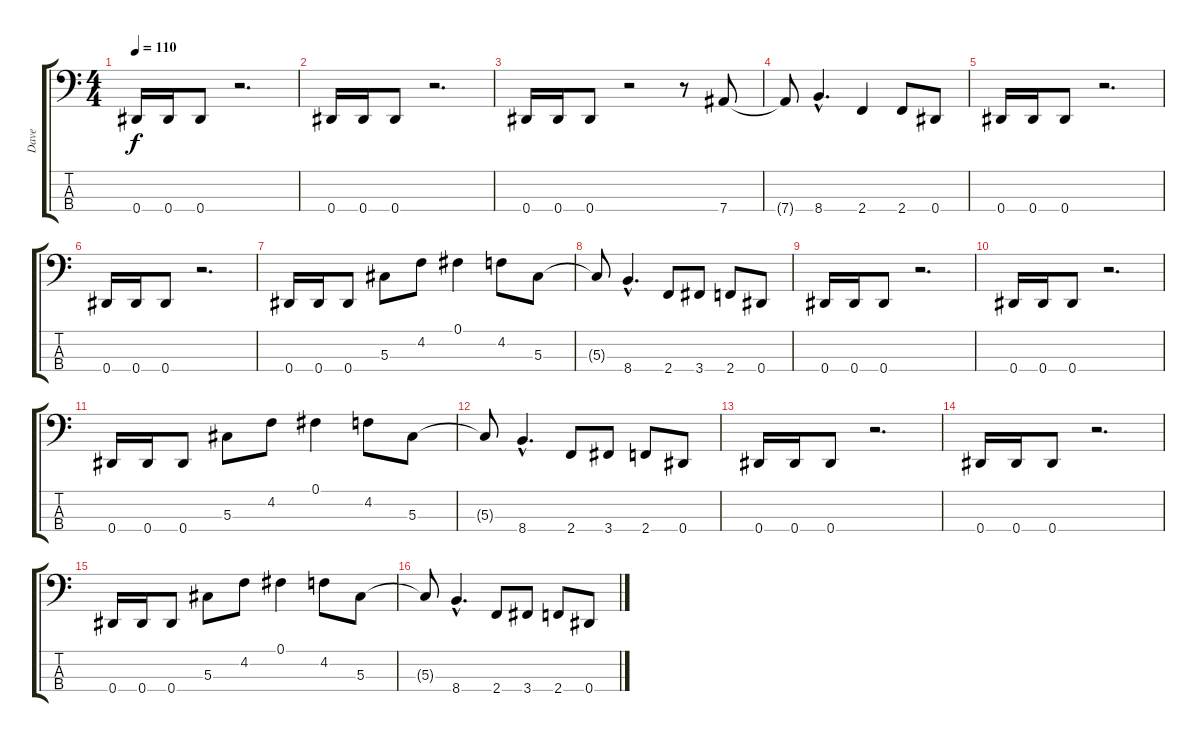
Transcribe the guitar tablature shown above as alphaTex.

\track ("Dave" "Dave") {instrument electricbasspick}
\staff {score tabs}
\tuning (Gb2 Db2 Ab1 Eb1) {hide}
\ts (4 4)
\tempo 110
\tempo 140
\tempo 110
\clef f4
\ks c
0.4.16{dy f instrument electricbasspick} 0.4.16 0.4.8 r.2{d} |
0.4.16 0.4.16 0.4.8 r.2{d} |
0.4.16 0.4.16 0.4.8 r.2 r.8 7.4.8 |
7.4{t}.8 8.4{hac}.4{d} 2.4.4 2.4.8 0.4.8 |
0.4.16 0.4.16 0.4.8 r.2{d} |
0.4.16 0.4.16 0.4.8 r.2{d} |
0.4.16 0.4.16 0.4.8 5.3.8 4.2.8 0.1.4 4.2.8 5.3.8 |
5.3{t}.8 8.4{hac}.4{d} 2.4.8 3.4.8 2.4.8 0.4.8 |
0.4.16 0.4.16 0.4.8 r.2{d} |
0.4.16 0.4.16 0.4.8 r.2{d} |
0.4.16 0.4.16 0.4.8 5.3.8 4.2.8 0.1.4 4.2.8 5.3.8 |
5.3{t}.8 8.4{hac}.4{d} 2.4.8 3.4.8 2.4.8 0.4.8 |
0.4.16 0.4.16 0.4.8 r.2{d} |
0.4.16 0.4.16 0.4.8 r.2{d} |
0.4.16 0.4.16 0.4.8 5.3.8 4.2.8 0.1.4 4.2.8 5.3.8 |
5.3{t}.8 8.4{hac}.4{d} 2.4.8 3.4.8 2.4.8 0.4.8
